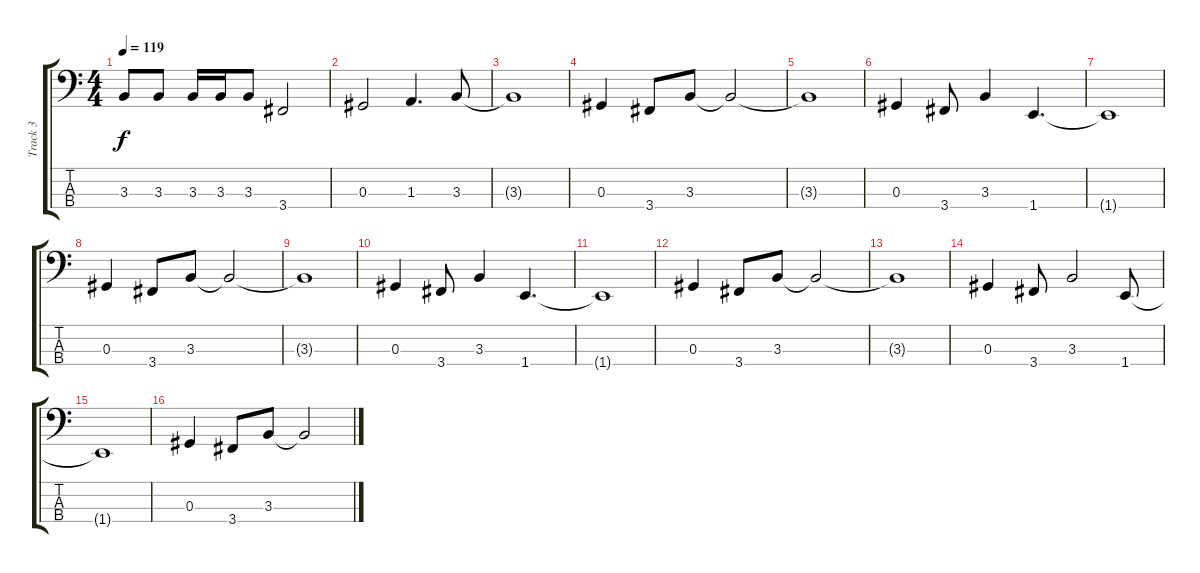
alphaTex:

\track ("Track 3" "Track 3") {instrument electricbassfinger}
\staff {score tabs}
\tuning (Gb2 Db2 Ab1 Eb1) {hide}
\ts (4 4)
\tempo 119
\clef f4
\ks c
3.3{t}.8{dy f} 3.3.8 3.3.16 3.3.16 3.3.8 3.4.2 |
0.3.2 1.3.4{d} 3.3.8 |
3.3{t}.1 |
0.3.4 3.4.8 3.3.8 3.3{t}.2 |
3.3{t}.1 |
0.3.4 3.4.8 3.3.4 1.4.4{d} |
1.4{t}.1 |
0.3.4 3.4.8 3.3.8 3.3{t}.2 |
3.3{t}.1 |
0.3.4 3.4.8 3.3.4 1.4.4{d} |
1.4{t}.1 |
0.3.4 3.4.8 3.3.8 3.3{t}.2 |
3.3{t}.1 |
0.3.4 3.4.8 3.3.2 1.4.8 |
1.4{t}.1 |
0.3.4 3.4.8 3.3.8 3.3{t}.2
